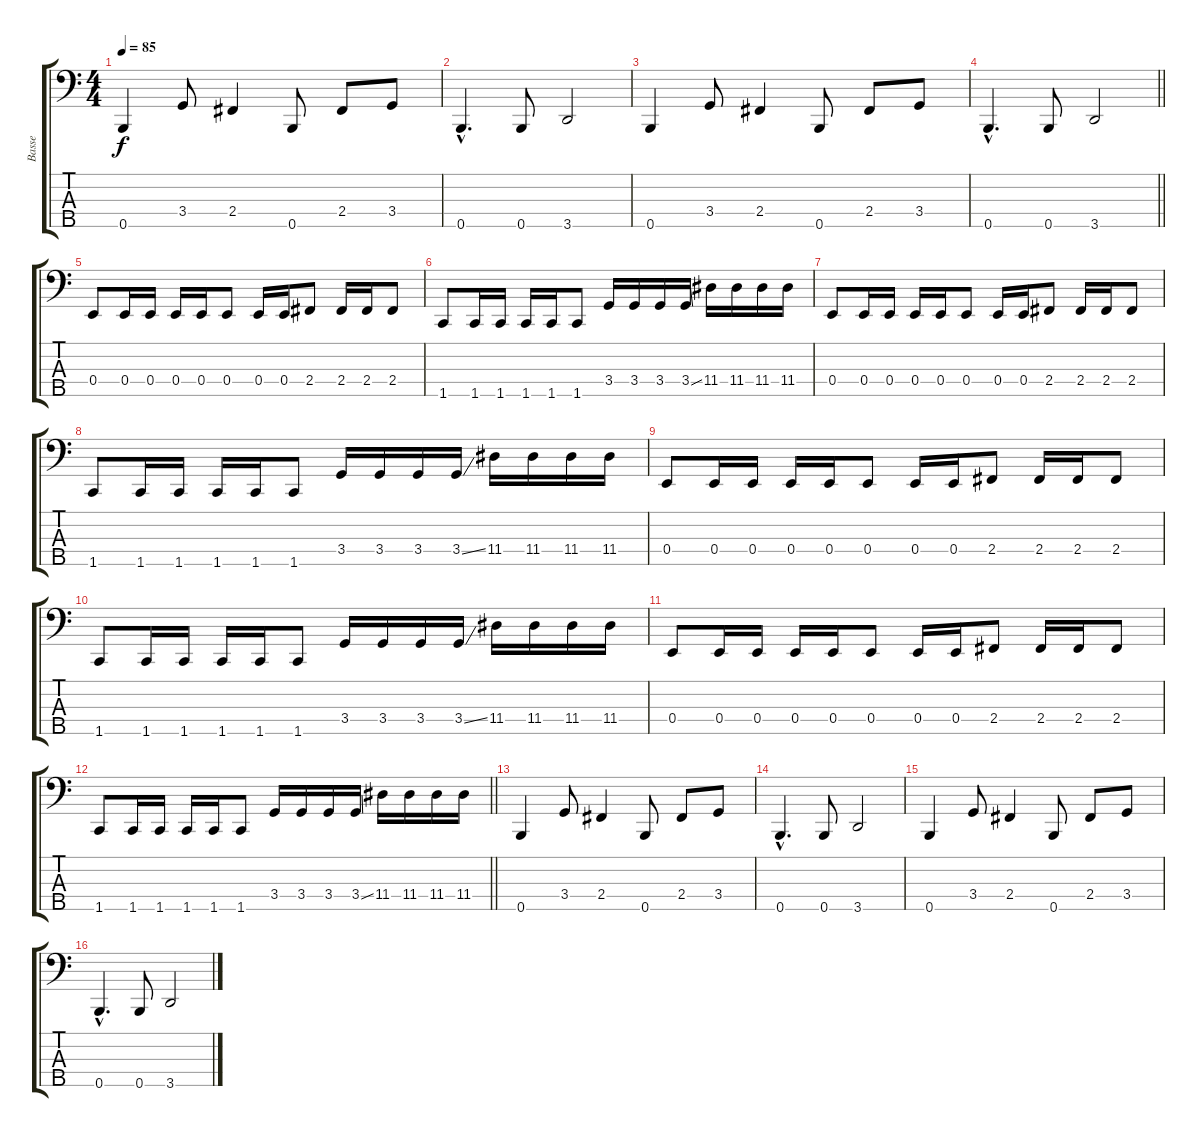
\track ("Basse" "Basse") {instrument electricbassfinger}
\staff {score tabs}
\tuning (G2 D2 A1 E1 B0) {hide}
\ts (4 4)
\tempo 85
\clef f4
\ks c
0.5.4{dy f} 3.4.8 2.4.4 0.5.8 2.4.8 3.4.8 |
0.5{hac}.4{d} 0.5.8 3.5.2 |
0.5.4 3.4.8 2.4.4 0.5.8 2.4.8 3.4.8 |
\barLineRight lightlight
0.5{hac}.4{d} 0.5.8 3.5.2 |
0.4.8{volume 10} 0.4.16 0.4.16 0.4.16 0.4.16 0.4.8 0.4.16 0.4.16 2.4.8 2.4.16 2.4.16 2.4.8 |
1.5.8 1.5.16 1.5.16 1.5.16 1.5.16 1.5.8 3.4.16 3.4.16 3.4.16 3.4{ss}.16 11.4.16 11.4.16 11.4.16 11.4.16 |
0.4.8 0.4.16 0.4.16 0.4.16 0.4.16 0.4.8 0.4.16 0.4.16 2.4.8 2.4.16 2.4.16 2.4.8 |
1.5.8 1.5.16 1.5.16 1.5.16 1.5.16 1.5.8 3.4.16 3.4.16 3.4.16 3.4{ss}.16 11.4.16 11.4.16 11.4.16 11.4.16 |
0.4.8 0.4.16 0.4.16 0.4.16 0.4.16 0.4.8 0.4.16 0.4.16 2.4.8 2.4.16 2.4.16 2.4.8 |
1.5.8 1.5.16 1.5.16 1.5.16 1.5.16 1.5.8 3.4.16 3.4.16 3.4.16 3.4{ss}.16 11.4.16 11.4.16 11.4.16 11.4.16 |
0.4.8 0.4.16 0.4.16 0.4.16 0.4.16 0.4.8 0.4.16 0.4.16 2.4.8 2.4.16 2.4.16 2.4.8 |
\barLineRight lightlight
1.5.8 1.5.16 1.5.16 1.5.16 1.5.16 1.5.8 3.4.16 3.4.16 3.4.16 3.4{ss}.16 11.4.16 11.4.16 11.4.16 11.4.16 |
0.5.4{volume 11} 3.4.8 2.4.4 0.5.8 2.4.8 3.4.8 |
0.5{hac}.4{d} 0.5.8 3.5.2 |
0.5.4 3.4.8 2.4.4 0.5.8 2.4.8 3.4.8 |
0.5{hac}.4{d} 0.5.8 3.5.2
